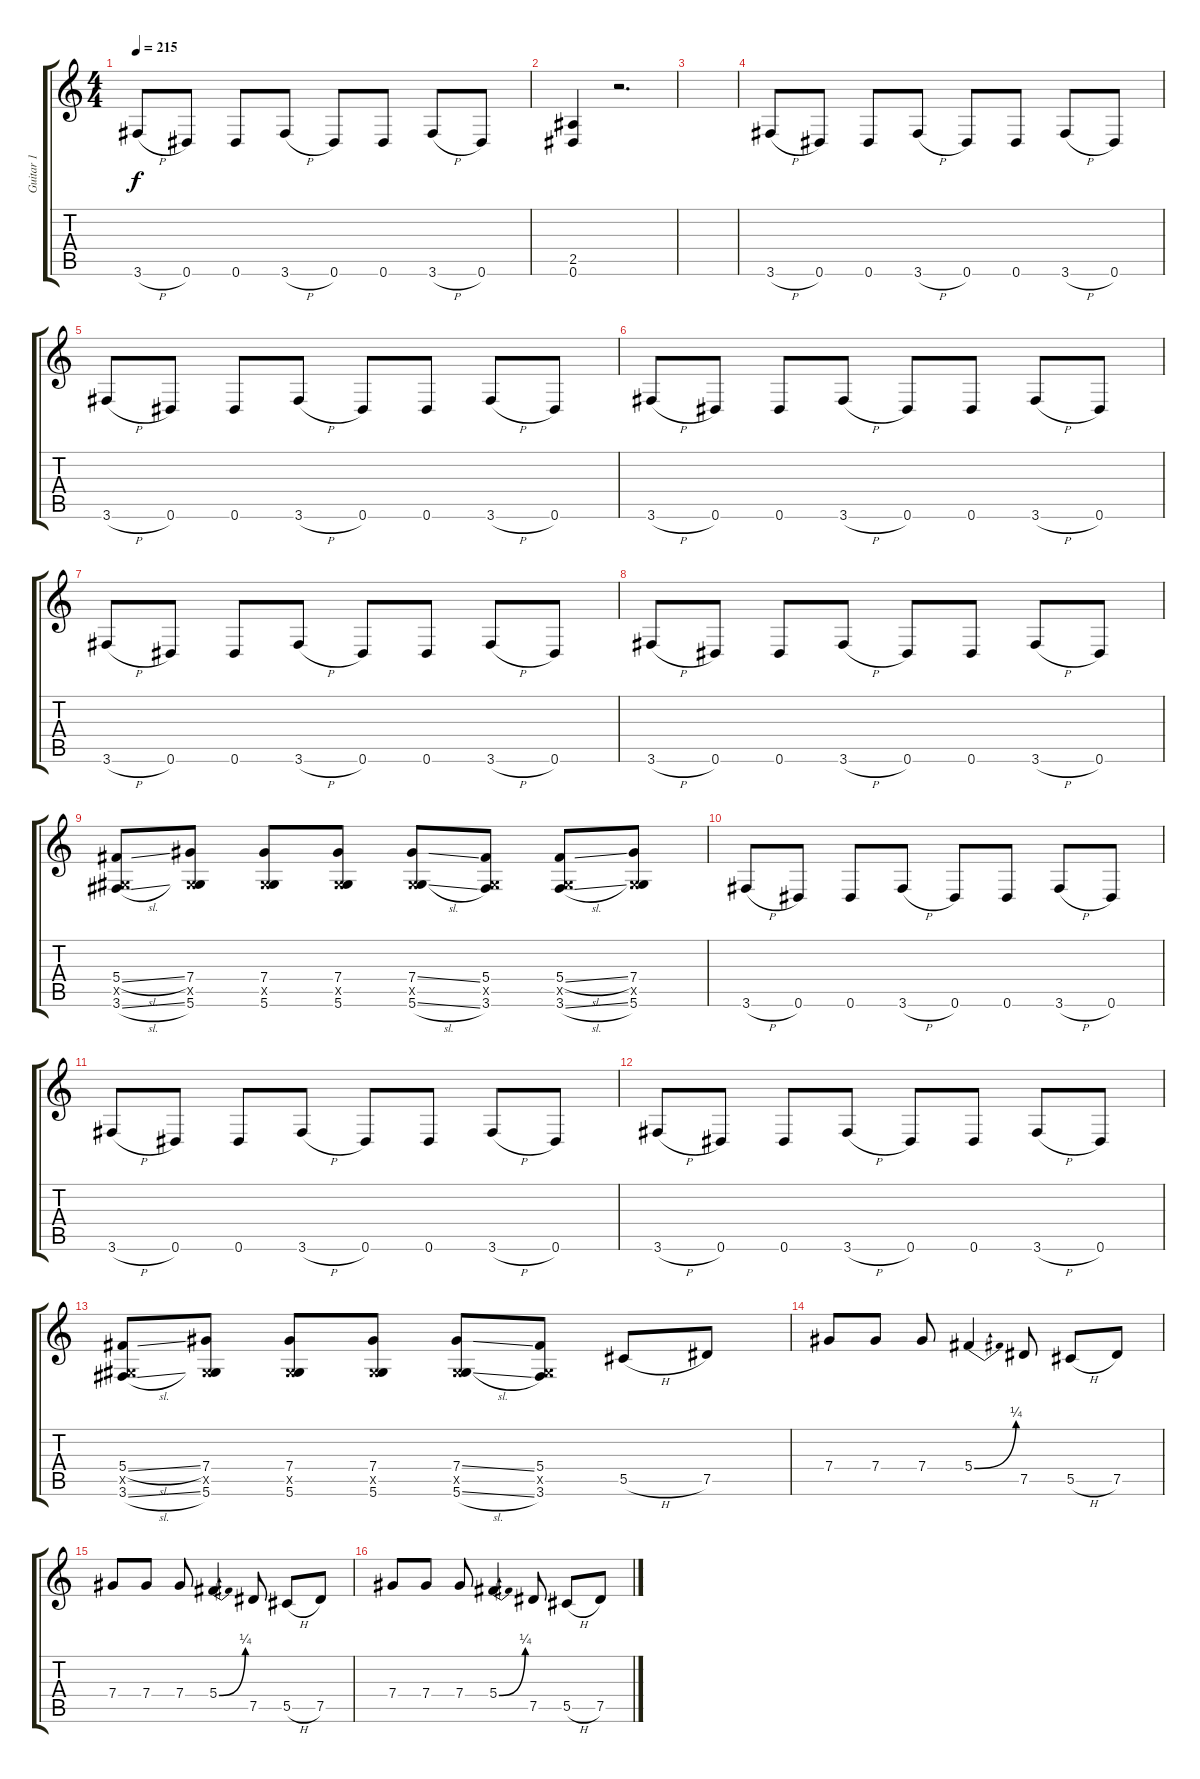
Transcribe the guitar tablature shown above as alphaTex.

\track ("Guitar 1" "Guitar 1") {instrument overdrivenguitar}
\staff {score tabs}
\tuning (Eb4 Bb3 Gb3 Db3 Ab2 Eb2) {hide}
\ts (4 4)
\tempo 215
\clef g2
\ks c
3.6{h}.8{dy f} 0.6.8 0.6.8 3.6{h}.8 0.6.8 0.6.8 3.6{h}.8 0.6.8 |
(2.5 0.6).4 r.2{d} |
|
3.6{h}.8 0.6.8 0.6.8 3.6{h}.8 0.6.8 0.6.8 3.6{h}.8 0.6.8 |
3.6{h}.8 0.6.8 0.6.8 3.6{h}.8 0.6.8 0.6.8 3.6{h}.8 0.6.8 |
3.6{h}.8 0.6.8 0.6.8 3.6{h}.8 0.6.8 0.6.8 3.6{h}.8 0.6.8 |
3.6{h}.8 0.6.8 0.6.8 3.6{h}.8 0.6.8 0.6.8 3.6{h}.8 0.6.8 |
3.6{h}.8 0.6.8 0.6.8 3.6{h}.8 0.6.8 0.6.8 3.6{h}.8 0.6.8 |
(5.4{sl} 0.5{x} 3.6{sl}).8 (7.4 0.5{x} 5.6).8 (7.4 0.5{x} 5.6).8 (7.4 0.5{x} 5.6).8 (7.4{ss} 0.5{x} 5.6{sl}).8 (5.4 0.5{x} 3.6).8 (5.4{sl} 0.5{x} 3.6{sl}).8 (7.4 0.5{x} 5.6).8 |
3.6{h}.8 0.6.8 0.6.8 3.6{h}.8 0.6.8 0.6.8 3.6{h}.8 0.6.8 |
3.6{h}.8 0.6.8 0.6.8 3.6{h}.8 0.6.8 0.6.8 3.6{h}.8 0.6.8 |
3.6{h}.8 0.6.8 0.6.8 3.6{h}.8 0.6.8 0.6.8 3.6{h}.8 0.6.8 |
(5.4{sl} 0.5{x} 3.6{sl}).8 (7.4 0.5{x} 5.6).8 (7.4 0.5{x} 5.6).8 (7.4 0.5{x} 5.6).8 (7.4{ss} 0.5{x} 5.6{sl}).8 (5.4 0.5{x} 3.6).8 5.5{h}.8 7.5.8 |
7.4.8 7.4.8 7.4.8 5.4{be (bend 0 0 60 1)}.4 7.5.8 5.5{h}.8 7.5.8 |
7.4.8 7.4.8 7.4.8 5.4{be (bend 0 0 60 1)}.4 7.5.8 5.5{h}.8 7.5.8 |
7.4.8 7.4.8 7.4.8 5.4{be (bend 0 0 60 1)}.4 7.5.8 5.5{h}.8 7.5.8
